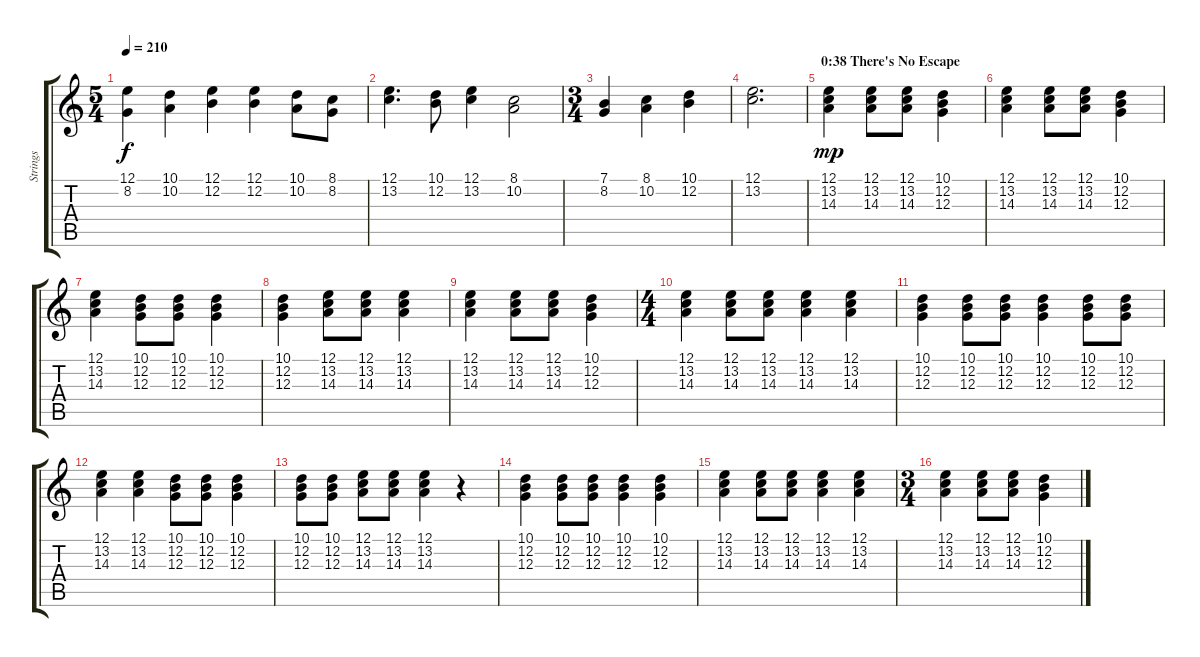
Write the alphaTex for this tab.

\track ("Strings" "Strings") {instrument stringensemble1}
\staff {score tabs}
\tuning (E4 B3 G3 D3 A2 E2) {hide}
\ts (5 4)
\tempo 210
\clef g2
\ks c
(12.1 8.2).4{dy f} (10.1 10.2).4 (12.1 12.2).4 (12.1 12.2).4 (10.1 10.2).8 (8.1 8.2).8 |
(12.1 13.2).4{d} (10.1 12.2).8 (12.1 13.2).4 (8.1 10.2).2 |
\ts (3 4)
(7.1 8.2).4 (8.1 10.2).4 (10.1 12.2).4 |
(12.1 13.2).2{d} |
\section ("" "0:38 There's No Escape")
(12.1 13.2 14.3).4{dy mp} (12.1 13.2 14.3).8 (12.1 13.2 14.3).8 (10.1 12.2 12.3).4 |
(12.1 13.2 14.3).4 (12.1 13.2 14.3).8 (12.1 13.2 14.3).8 (10.1 12.2 12.3).4 |
(12.1 13.2 14.3).4 (10.1 12.2 12.3).8 (10.1 12.2 12.3).8 (10.1 12.2 12.3).4 |
(10.1 12.2 12.3).4 (12.1 13.2 14.3).8 (12.1 13.2 14.3).8 (12.1 13.2 14.3).4 |
(12.1 13.2 14.3).4 (12.1 13.2 14.3).8 (12.1 13.2 14.3).8 (10.1 12.2 12.3).4 |
\ts (4 4)
(12.1 13.2 14.3).4 (12.1 13.2 14.3).8 (12.1 13.2 14.3).8 (12.1 13.2 14.3).4 (12.1 13.2 14.3).4 |
(10.1 12.2 12.3).4 (10.1 12.2 12.3).8 (10.1 12.2 12.3).8 (10.1 12.2 12.3).4 (10.1 12.2 12.3).8 (10.1 12.2 12.3).8 |
(12.1 13.2 14.3).4 (12.1 13.2 14.3).4 (10.1 12.2 12.3).8 (10.1 12.2 12.3).8 (10.1 12.2 12.3).4 |
(10.1 12.2 12.3).8 (10.1 12.2 12.3).8 (12.1 13.2 14.3).8 (12.1 13.2 14.3).8 (12.1 13.2 14.3).4 r.4 |
(10.1 12.2 12.3).4 (10.1 12.2 12.3).8 (10.1 12.2 12.3).8 (10.1 12.2 12.3).4 (10.1 12.2 12.3).4 |
(12.1 13.2 14.3).4 (12.1 13.2 14.3).8 (12.1 13.2 14.3).8 (12.1 13.2 14.3).4 (12.1 13.2 14.3).4 |
\ts (3 4)
(12.1 13.2 14.3).4 (12.1 13.2 14.3).8 (12.1 13.2 14.3).8 (10.1 12.2 12.3).4
